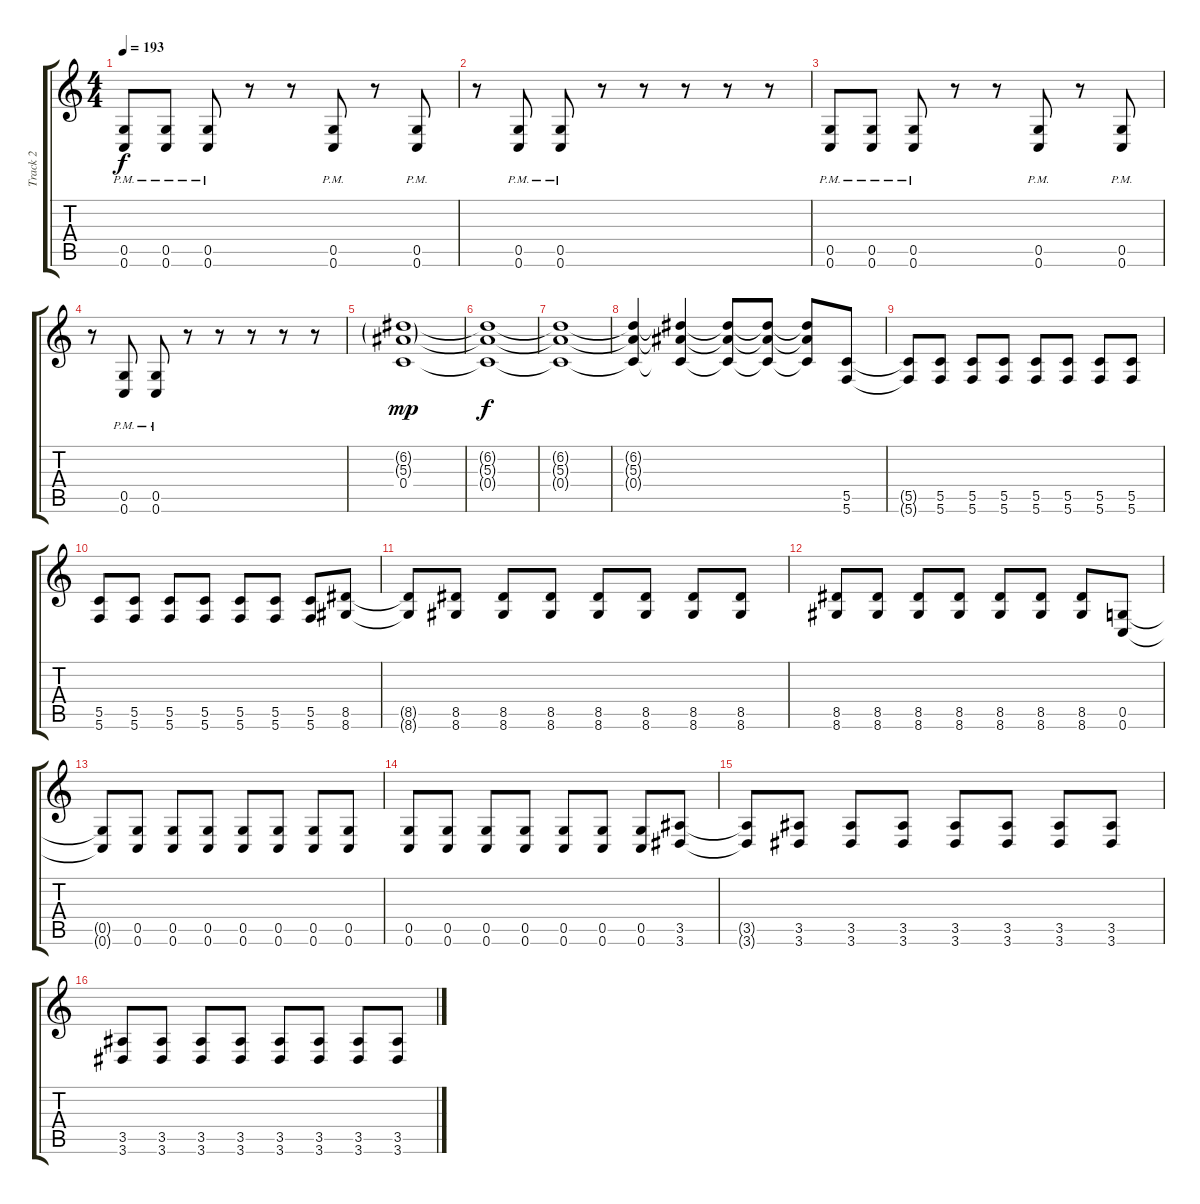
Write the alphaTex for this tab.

\track ("Track 2" "Track 2") {instrument distortionguitar}
\staff {score tabs}
\tuning (D4 A3 F3 C3 G2 C2) {hide}
\ts (4 4)
\tempo 193
\clef g2
\ks c
(0.5{pm} 0.6{pm}).8{dy f} (0.5{pm} 0.6{pm}).8 (0.5{pm} 0.6{pm}).8 r.8 r.8 (0.5{pm} 0.6{pm}).8 r.8 (0.5{pm} 0.6{pm}).8 |
r.8 (0.5{pm} 0.6{pm}).8 (0.5{pm} 0.6{pm}).8 r.8 r.8 r.8 r.8 r.8 |
(0.5{pm} 0.6{pm}).8 (0.5{pm} 0.6{pm}).8 (0.5{pm} 0.6{pm}).8 r.8 r.8 (0.5{pm} 0.6{pm}).8 r.8 (0.5{pm} 0.6{pm}).8 |
r.8 (0.5{pm} 0.6{pm}).8 (0.5{pm} 0.6{pm}).8 r.8 r.8 r.8 r.8 r.8 |
(6.2{g} 5.3{g} 0.4).1{dy mp} |
(6.2{t} 5.3{t} 0.4{t}).1{dy f} |
(6.2{t} 5.3{t} 0.4{t}).1 |
(6.2{t} 5.3{t} 0.4{t}).4 (6.2{t} 5.3{t} 0.4{t}).4 (6.2{t} 5.3{t} 0.4{t}).8 (6.2{t} 5.3{t} 0.4{t}).8 (6.2{t} 5.3{t} 0.4{t}).8 (5.5 5.6).8 |
(5.5{t} 5.6{t}).8 (5.5 5.6).8 (5.5 5.6).8 (5.5 5.6).8 (5.5 5.6).8 (5.5 5.6).8 (5.5 5.6).8 (5.5 5.6).8 |
(5.5 5.6).8 (5.5 5.6).8 (5.5 5.6).8 (5.5 5.6).8 (5.5 5.6).8 (5.5 5.6).8 (5.5 5.6).8 (8.5 8.6).8 |
(8.5{t} 8.6{t}).8 (8.5 8.6).8 (8.5 8.6).8 (8.5 8.6).8 (8.5 8.6).8 (8.5 8.6).8 (8.5 8.6).8 (8.5 8.6).8 |
(8.5 8.6).8 (8.5 8.6).8 (8.5 8.6).8 (8.5 8.6).8 (8.5 8.6).8 (8.5 8.6).8 (8.5 8.6).8 (0.5 0.6).8 |
(0.5{t} 0.6{t}).8 (0.5 0.6).8 (0.5 0.6).8 (0.5 0.6).8 (0.5 0.6).8 (0.5 0.6).8 (0.5 0.6).8 (0.5 0.6).8 |
(0.5 0.6).8 (0.5 0.6).8 (0.5 0.6).8 (0.5 0.6).8 (0.5 0.6).8 (0.5 0.6).8 (0.5 0.6).8 (3.5 3.6).8 |
(3.5{t} 3.6{t}).8 (3.5 3.6).8 (3.5 3.6).8 (3.5 3.6).8 (3.5 3.6).8 (3.5 3.6).8 (3.5 3.6).8 (3.5 3.6).8 |
(3.5 3.6).8 (3.5 3.6).8 (3.5 3.6).8 (3.5 3.6).8 (3.5 3.6).8 (3.5 3.6).8 (3.5 3.6).8 (3.5 3.6).8
